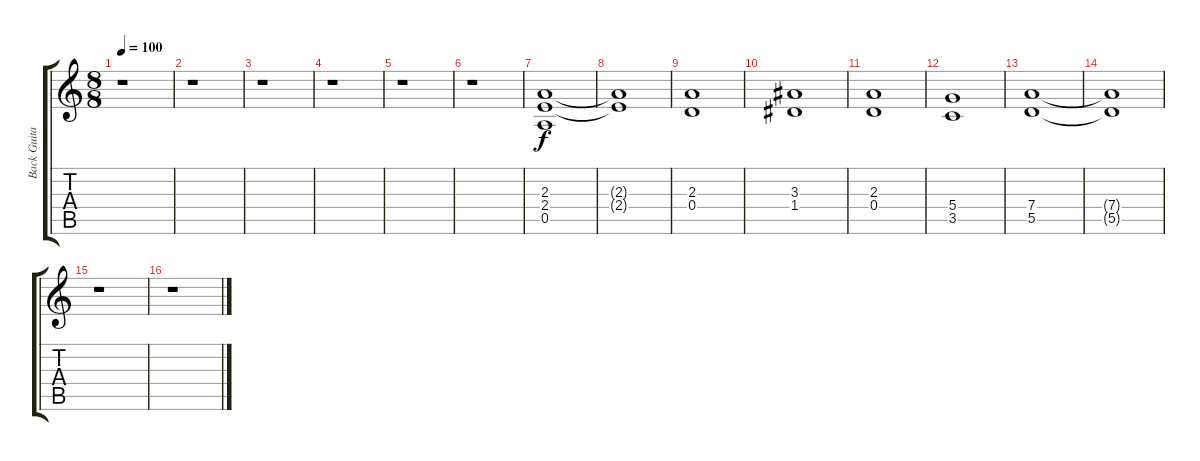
\track ("Back Guitar" "Back Guita") {instrument distortionguitar}
\staff {score tabs}
\tuning (E4 B3 G3 D3 A2 E2) {hide}
\ts (8 8)
\tempo 100
\clef g2
\ks c
r.1{dy f} |
r.1 |
r.1 |
r.1 |
r.1 |
r.1 |
(2.3 2.4 0.5).1 |
(2.3{t} 2.4{t}).1 |
(2.3 0.4).1 |
(3.3 1.4).1 |
(2.3 0.4).1 |
(5.4 3.5).1 |
(7.4 5.5).1 |
(7.4{t} 5.5{t}).1 |
r.1 |
r.1
